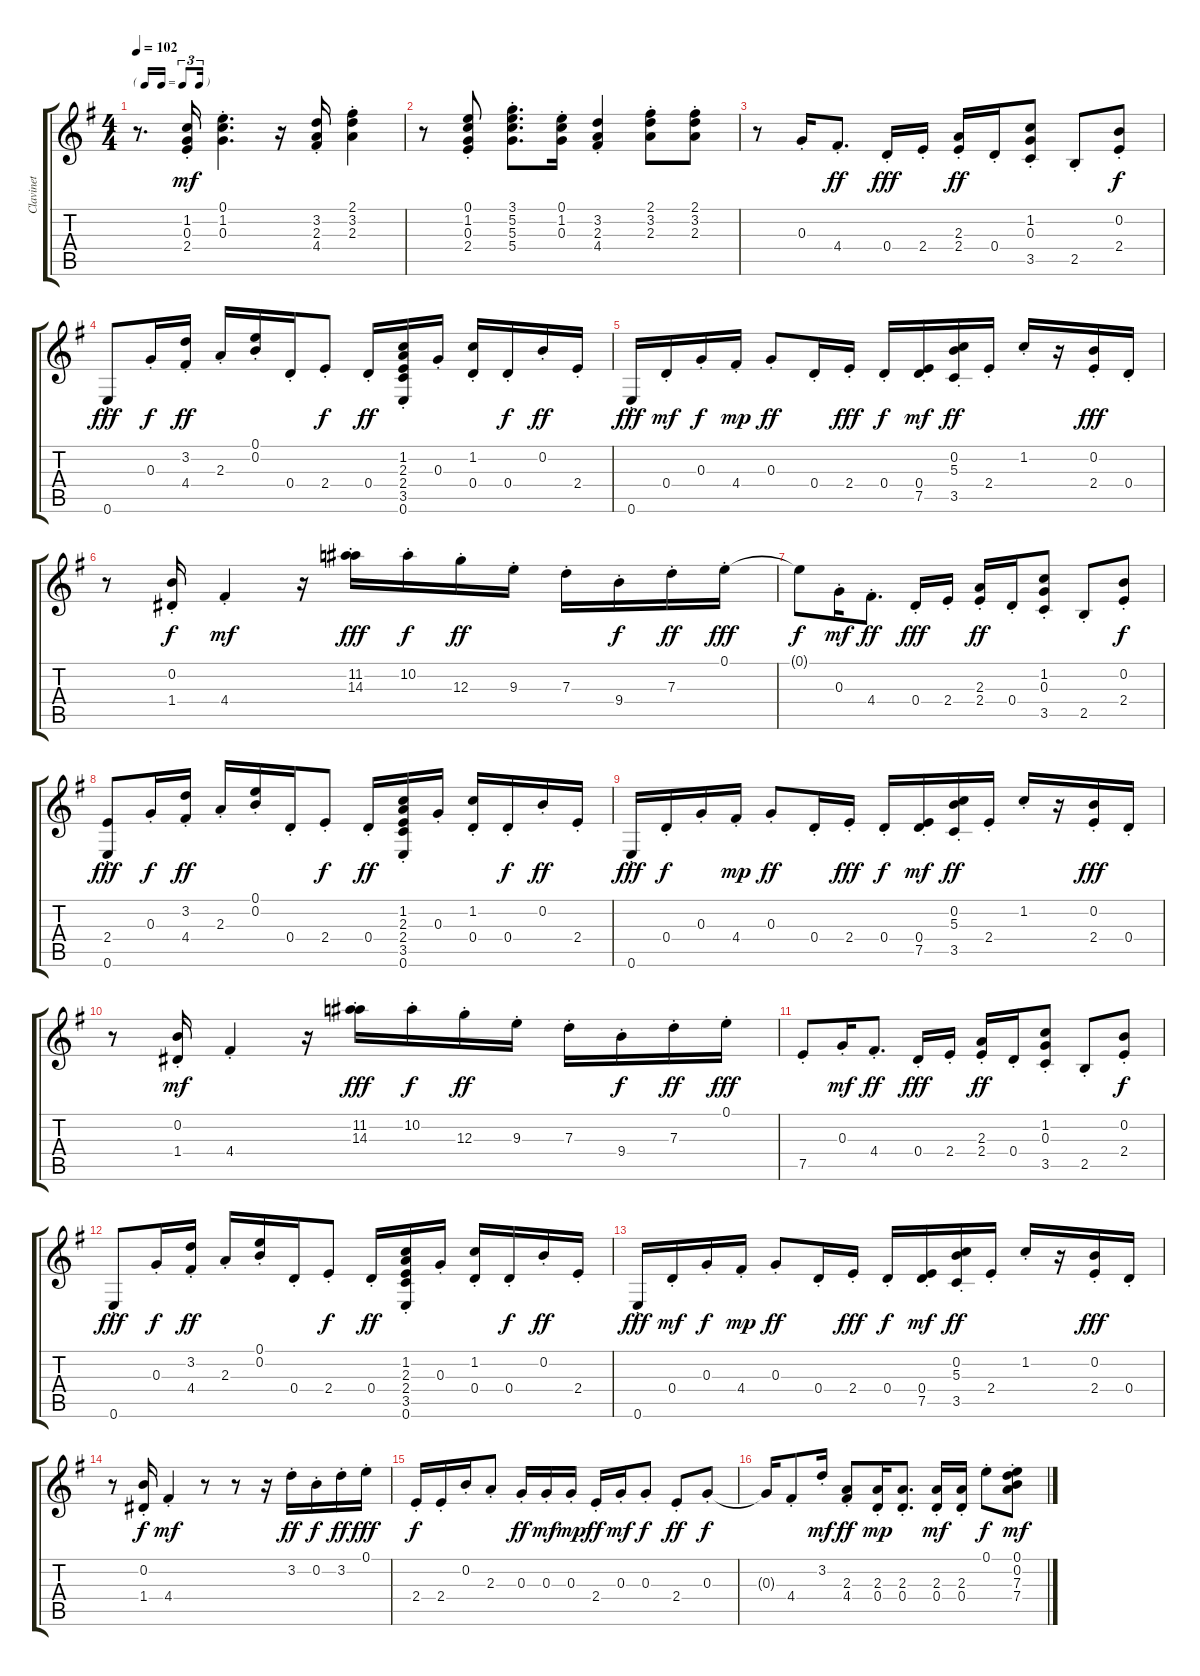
\track ("Clavinet" "Clavinet") {instrument electricguitarjazz}
\staff {score tabs}
\tuning (E4 B3 G3 D3 A2 E2) {hide}
\ts (4 4)
\tf triplet16th
\tempo 102
\clef g2
\ks g
r.8{d dy mf} (1.2{st} 0.3{st} 2.4{st}).16 (0.1{st} 1.2{st} 0.3{st}).4{d} r.16 (3.2{st} 2.3{st} 4.4{st}).16 (2.1{st} 3.2{st} 2.3{st}).4 |
r.8 (0.1{st} 1.2{st} 0.3{st} 2.4{st}).8 (3.1{st} 5.2{st} 5.3{st} 5.4{st}).8{d} (0.1{st} 1.2{st} 0.3{st}).16 (3.2{st} 2.3{st} 4.4{st}).4 (2.1{st} 3.2{st} 2.3{st}).8 (2.1{st} 3.2{st} 2.3{st}).8 |
r.8 0.3{st}.16 4.4{st}.8{d dy ff} 0.4{st}.16{dy fff} 2.4{st}.16 (2.3{st} 2.4{st}).16{dy ff} 0.4{st}.16 (1.2{st} 0.3{st} 3.5{st}).8 2.5{st}.8 (0.2{st} 2.4{st}).8{dy f} |
0.6{st}.8{dy fff} 0.3{st}.16{dy f} (3.2{st} 4.4{st}).16{dy ff} 2.3{st}.16 (0.1{st} 0.2{st}).16 0.4{st}.16 2.4{st}.8{dy f} 0.4{st}.16{dy ff} (1.2{st} 2.3{st} 2.4{st} 3.5{st} 0.6{st}).16 0.3{st}.16 (1.2{st} 0.4{st}).16 0.4{st}.16{dy f} 0.2{st}.16{dy ff} 2.4{st}.16 |
0.6{st}.16{dy fff} 0.4{st}.16{dy mf} 0.3{st}.16{dy f} 4.4{st}.16{dy mp} 0.3{st}.8{dy ff} 0.4{st}.16 2.4{st}.16{dy fff} 0.4{st}.16{dy f} (0.4{st} 7.5{st}).16{dy mf} (0.2{st} 5.3{st} 3.5{st}).16{dy ff} 2.4{st}.16 1.2{st}.16 r.16 (0.2{st} 2.4{st}).16{dy fff} 0.4{st}.16 |
r.8 (0.2{st} 1.4{st}).16{dy f} 4.4{st}.4{dy mf} r.16 (11.2{st} 14.3{st}).16{dy fff} 10.2{st}.16{dy f} 12.3{st}.16{dy ff} 9.3{st}.16 7.3{st}.16 9.4{st}.16{dy f} 7.3{st}.16{dy ff} 0.1{st}.16{dy fff} |
0.1{t}.8{dy f} 0.3{st}.16{dy mf} 4.4{st}.8{d dy ff} 0.4{st}.16{dy fff} 2.4{st}.16 (2.3{st} 2.4{st}).16{dy ff} 0.4{st}.16 (1.2{st} 0.3{st} 3.5{st}).8 2.5{st}.8 (0.2{st} 2.4{st}).8{dy f} |
(2.4{st} 0.6{st}).8{dy fff} 0.3{st}.16{dy f} (3.2{st} 4.4{st}).16{dy ff} 2.3{st}.16 (0.1{st} 0.2{st}).16 0.4{st}.16 2.4{st}.8{dy f} 0.4{st}.16{dy ff} (1.2{st} 2.3{st} 2.4{st} 3.5{st} 0.6{st}).16 0.3{st}.16 (1.2{st} 0.4{st}).16 0.4{st}.16{dy f} 0.2{st}.16{dy ff} 2.4{st}.16 |
0.6{st}.16{dy fff} 0.4{st}.16{dy f} 0.3{st}.16 4.4{st}.16{dy mp} 0.3{st}.8{dy ff} 0.4{st}.16 2.4{st}.16{dy fff} 0.4{st}.16{dy f} (0.4{st} 7.5{st}).16{dy mf} (0.2{st} 5.3{st} 3.5{st}).16{dy ff} 2.4{st}.16 1.2{st}.16 r.16 (0.2{st} 2.4{st}).16{dy fff} 0.4{st}.16 |
r.8 (0.2{st} 1.4{st}).16{dy mf} 4.4{st}.4 r.16 (11.2{st} 14.3{st}).16{dy fff} 10.2{st}.16{dy f} 12.3{st}.16{dy ff} 9.3{st}.16 7.3{st}.16 9.4{st}.16{dy f} 7.3{st}.16{dy ff} 0.1{st}.16{dy fff} |
7.5{st}.8 0.3{st}.16{dy mf} 4.4{st}.8{d dy ff} 0.4{st}.16{dy fff} 2.4{st}.16 (2.3{st} 2.4{st}).16{dy ff} 0.4{st}.16 (1.2{st} 0.3{st} 3.5{st}).8 2.5{st}.8 (0.2{st} 2.4{st}).8{dy f} |
0.6{st}.8{dy fff} 0.3{st}.16{dy f} (3.2{st} 4.4{st}).16{dy ff} 2.3{st}.16 (0.1{st} 0.2{st}).16 0.4{st}.16 2.4{st}.8{dy f} 0.4{st}.16{dy ff} (1.2{st} 2.3{st} 2.4{st} 3.5{st} 0.6{st}).16 0.3{st}.16 (1.2{st} 0.4{st}).16 0.4{st}.16{dy f} 0.2{st}.16{dy ff} 2.4{st}.16 |
0.6{st}.16{dy fff} 0.4{st}.16{dy mf} 0.3{st}.16{dy f} 4.4{st}.16{dy mp} 0.3{st}.8{dy ff} 0.4{st}.16 2.4{st}.16{dy fff} 0.4{st}.16{dy f} (0.4{st} 7.5{st}).16{dy mf} (0.2{st} 5.3{st} 3.5{st}).16{dy ff} 2.4{st}.16 1.2{st}.16 r.16 (0.2{st} 2.4{st}).16{dy fff} 0.4{st}.16 |
r.8 (0.2{st} 1.4{st}).16{dy f} 4.4{st}.4{dy mf} r.8 r.8 r.16 3.2{st}.16{dy ff} 0.2{st}.16{dy f} 3.2{st}.16{dy ff} 0.1{st}.16{dy fff} |
2.4{st}.16{dy f} 2.4{st}.16 0.2{st}.16 2.3{st}.8 0.3{st}.16{dy ff} 0.3{st}.16{dy mf} 0.3{st}.16{dy mp} 2.4{st}.16{dy ff} 0.3{st}.16{dy mf} 0.3{st}.8{dy f} 2.4{st}.8{dy ff} 0.3{st}.8{dy f} |
0.3{t}.16 4.4{st}.8 3.2{st}.16{dy mf} (2.3{st} 4.4{st}).8{dy ff} (2.3{st} 0.4{st}).16{dy mp} (2.3{st} 0.4{st}).8{d} (2.3{st} 0.4{st}).16{dy mf} (2.3{st} 0.4{st}).16 0.1{st}.8{dy f} (0.1{st} 0.2{st} 7.3{st} 7.4{st}).8{dy mf}
